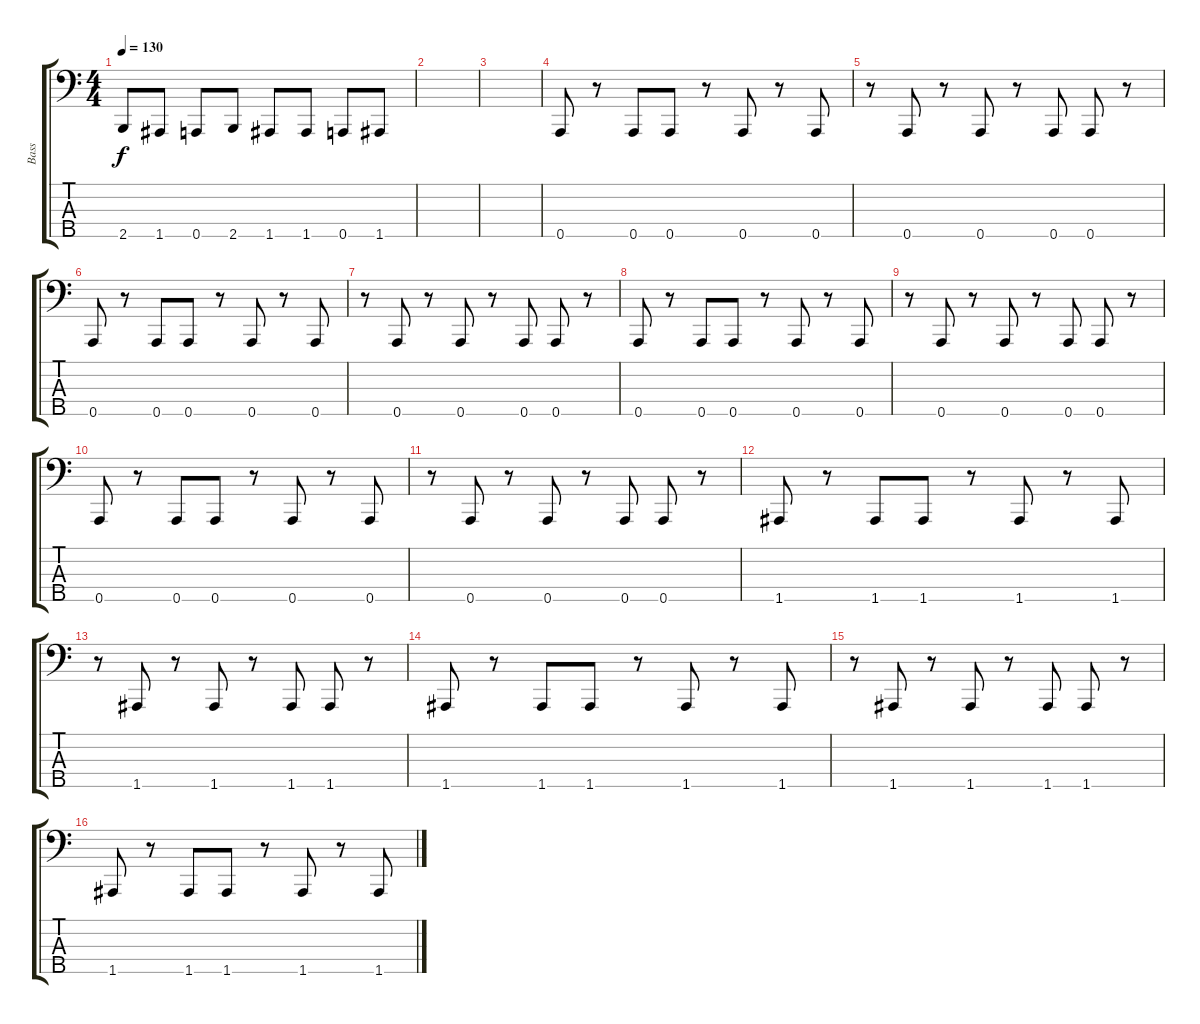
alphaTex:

\track ("Bass" "Bass") {instrument electricbassfinger}
\staff {score tabs}
\tuning (G2 D2 A1 E1 A0) {hide}
\ts (4 4)
\tempo 130
\clef f4
\ks c
2.5.8{dy f} 1.5.8 0.5.8 2.5.8 1.5.8 1.5.8 0.5.8 1.5.8 |
|
|
0.5.8 r.8 0.5.8 0.5.8 r.8 0.5.8 r.8 0.5.8 |
r.8 0.5.8 r.8 0.5.8 r.8 0.5.8 0.5.8 r.8 |
0.5.8 r.8 0.5.8 0.5.8 r.8 0.5.8 r.8 0.5.8 |
r.8 0.5.8 r.8 0.5.8 r.8 0.5.8 0.5.8 r.8 |
0.5.8 r.8 0.5.8 0.5.8 r.8 0.5.8 r.8 0.5.8 |
r.8 0.5.8 r.8 0.5.8 r.8 0.5.8 0.5.8 r.8 |
0.5.8 r.8 0.5.8 0.5.8 r.8 0.5.8 r.8 0.5.8 |
r.8 0.5.8 r.8 0.5.8 r.8 0.5.8 0.5.8 r.8 |
1.5.8 r.8 1.5.8 1.5.8 r.8 1.5.8 r.8 1.5.8 |
r.8 1.5.8 r.8 1.5.8 r.8 1.5.8 1.5.8 r.8 |
1.5.8 r.8 1.5.8 1.5.8 r.8 1.5.8 r.8 1.5.8 |
r.8 1.5.8 r.8 1.5.8 r.8 1.5.8 1.5.8 r.8 |
1.5.8 r.8 1.5.8 1.5.8 r.8 1.5.8 r.8 1.5.8
